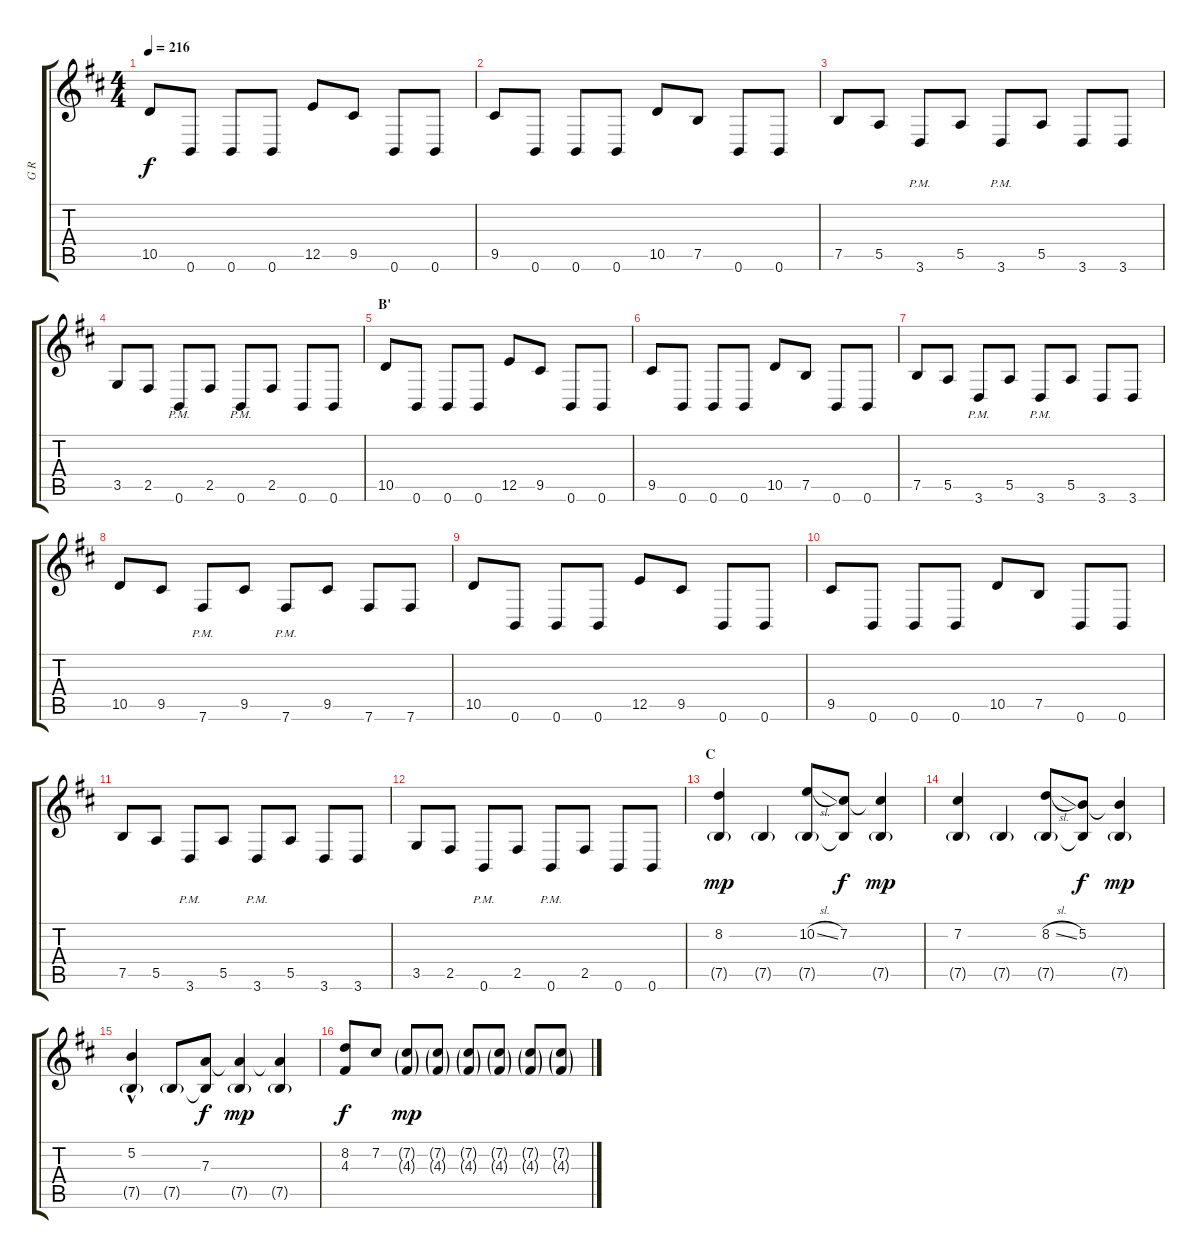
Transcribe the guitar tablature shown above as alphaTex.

\track ("G R" "G R") {instrument distortionguitar}
\staff {score tabs}
\tuning (B3 Gb3 D3 A2 E2 B1) {hide}
\ts (4 4)
\tempo 216
\clef g2
\ks d
10.5.8{dy f} 0.6.8 0.6.8 0.6.8 12.5.8 9.5.8 0.6.8 0.6.8 |
9.5.8 0.6.8 0.6.8 0.6.8 10.5.8 7.5.8 0.6.8 0.6.8 |
7.5.8 5.5.8 3.6{pm}.8 5.5.8 3.6{pm}.8 5.5.8 3.6.8 3.6.8 |
3.5.8 2.5.8 0.6{pm}.8 2.5.8 0.6{pm}.8 2.5.8 0.6.8 0.6.8 |
\section ("" "B'")
10.5.8 0.6.8 0.6.8 0.6.8 12.5.8 9.5.8 0.6.8 0.6.8 |
9.5.8 0.6.8 0.6.8 0.6.8 10.5.8 7.5.8 0.6.8 0.6.8 |
7.5.8 5.5.8 3.6{pm}.8 5.5.8 3.6{pm}.8 5.5.8 3.6.8 3.6.8 |
10.5.8 9.5.8 7.6{pm}.8 9.5.8 7.6{pm}.8 9.5.8 7.6.8 7.6.8 |
10.5.8 0.6.8 0.6.8 0.6.8 12.5.8 9.5.8 0.6.8 0.6.8 |
9.5.8 0.6.8 0.6.8 0.6.8 10.5.8 7.5.8 0.6.8 0.6.8 |
7.5.8 5.5.8 3.6{pm}.8 5.5.8 3.6{pm}.8 5.5.8 3.6.8 3.6.8 |
3.5.8 2.5.8 0.6{pm}.8 2.5.8 0.6{pm}.8 2.5.8 0.6.8 0.6.8 |
\section ("" "C")
(8.2 7.5{g}).4{dy mp} 7.5{g}.4 (10.2{sl} 7.5{g}).8 (7.2 7.5{t}).8{dy f} (7.2{t} 7.5{g}).4{dy mp} |
(7.2 7.5{g}).4 7.5{g}.4 (8.2{sl} 7.5{g}).8 (5.2 7.5{t}).8{dy f} (5.2{t} 7.5{g}).4{dy mp} |
(5.2{hac} 7.5{g}).4 7.5{g}.8 (7.3 7.5{t}).8{dy f} (7.3{t} 7.5{g}).4{dy mp} (7.3{t} 7.5{g}).4 |
(8.2 4.3).8{dy f} 7.2.8 (7.2{g} 4.3{g}).8{dy mp} (7.2{g} 4.3{g}).8 (7.2{g} 4.3{g}).8 (7.2{g} 4.3{g}).8 (7.2{g} 4.3{g}).8 (7.2{g} 4.3{g}).8
